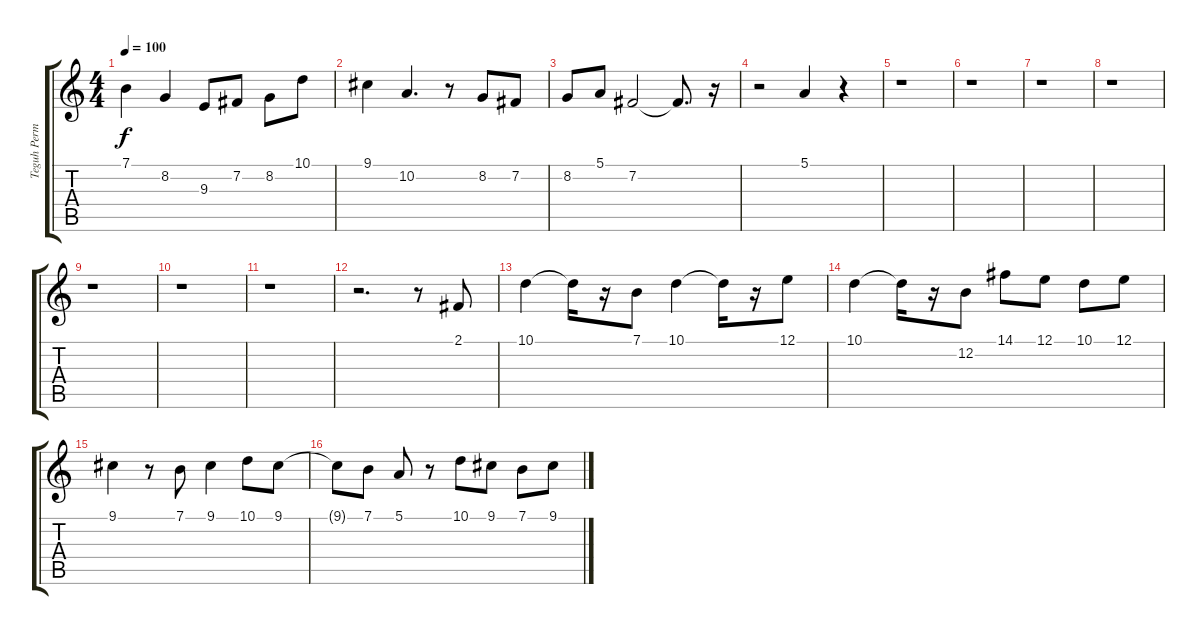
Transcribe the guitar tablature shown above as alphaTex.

\track ("Teguh Permana" "Teguh Perm") {instrument pad1newage}
\staff {score tabs}
\tuning (E4 B3 G3 D3 A2 E2) {hide}
\ts (4 4)
\tempo 100
\clef g2
\ks c
7.1.4{dy f} 8.2.4 9.3.8 7.2.8 8.2.8 10.1.8 |
9.1.4 10.2.4{d} r.8 8.2.8 7.2.8 |
8.2.8 5.1.8 7.2.2 7.2{t}.8{d} r.16 |
r.2 5.1.4 r.4 |
r.1 |
r.1 |
r.1 |
r.1 |
r.1 |
r.1 |
r.1 |
r.2{d} r.8 2.1.8 |
10.1.4 10.1{t}.16 r.16 7.1.8 10.1.4 10.1{t}.16 r.16 12.1.8 |
10.1.4 10.1{t}.16 r.16 12.2.8 14.1.8 12.1.8 10.1.8 12.1.8 |
9.1.4 r.8 7.1.8 9.1.4 10.1.8 9.1.8 |
9.1{t}.8 7.1.8 5.1.8 r.8 10.1.8 9.1.8 7.1.8 9.1.8
